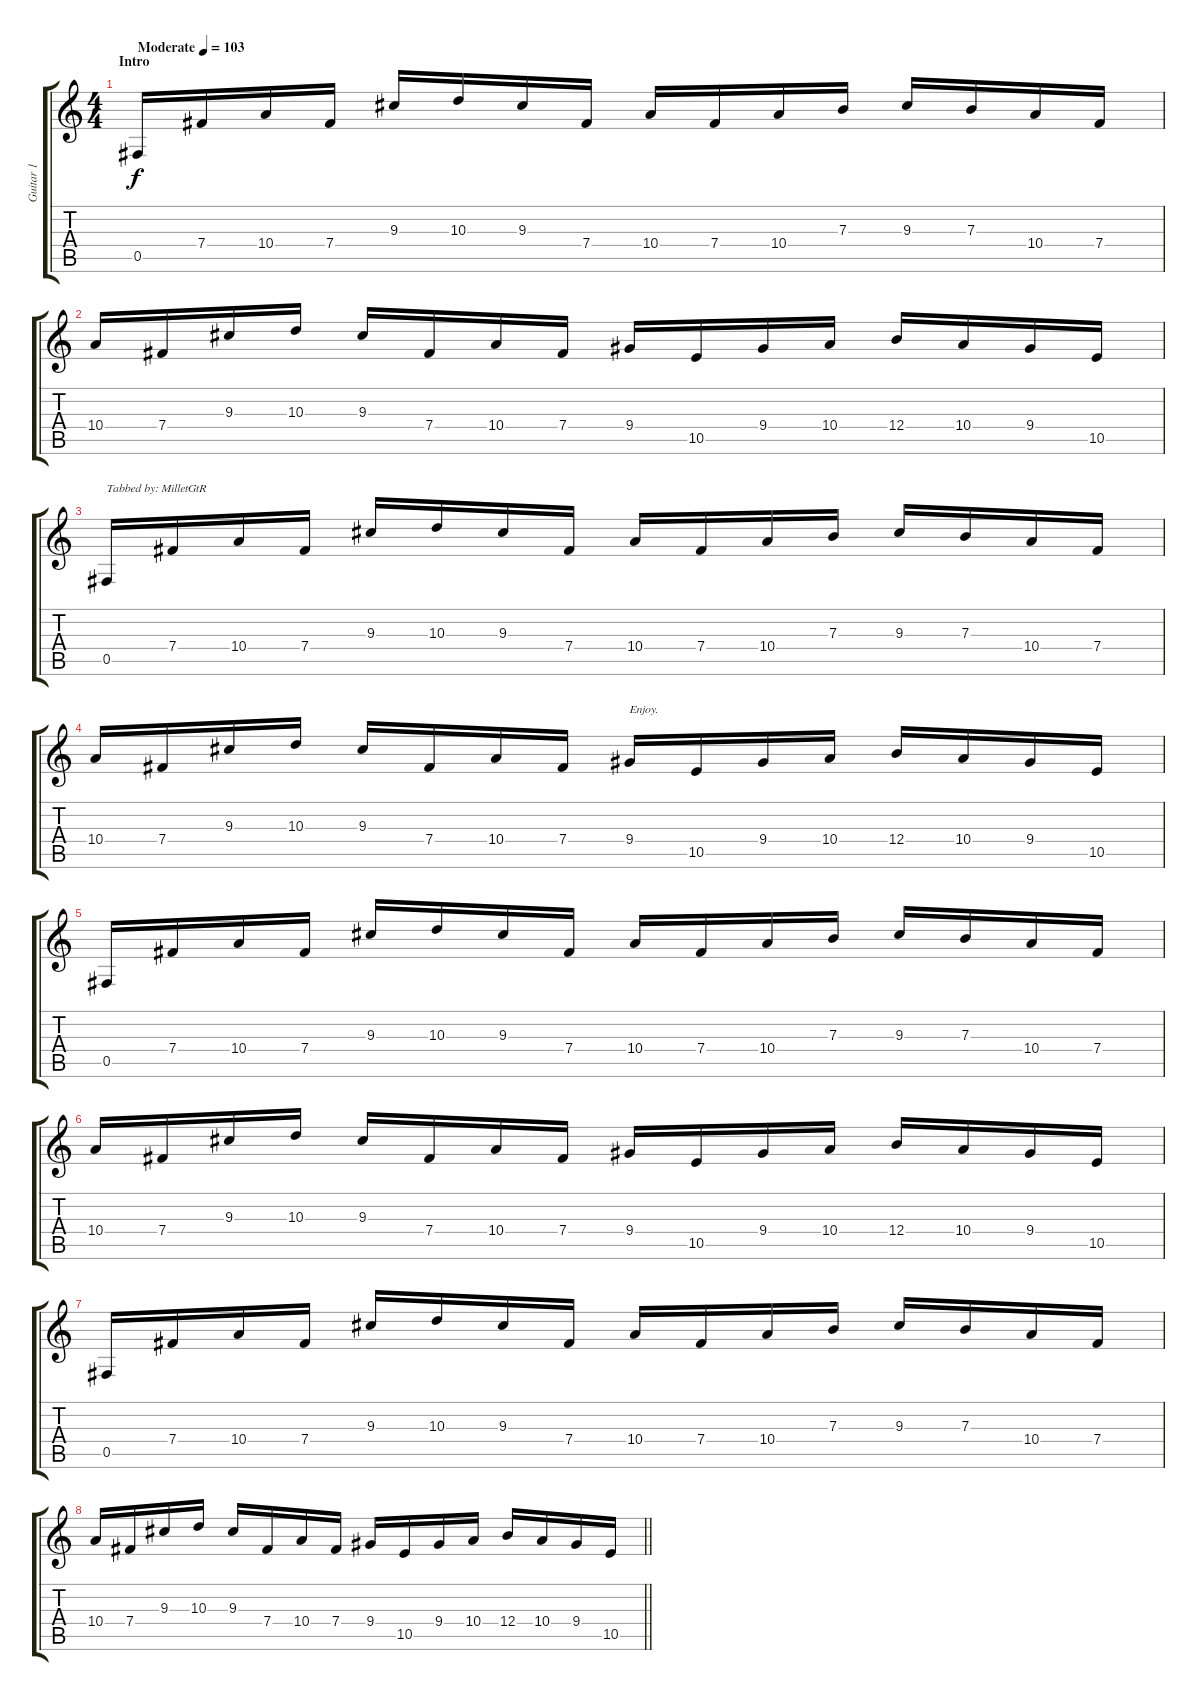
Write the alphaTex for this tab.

\track ("Guitar 1" "Guitar 1") {instrument distortionguitar}
\staff {score tabs}
\tuning (Db4 Ab3 E3 B2 Gb2 Db2) {hide}
\ts (4 4)
\section ("" "Intro")
\tempo (103 "Moderate")
\clef g2
\ks c
0.5.16{dy f instrument distortionguitar} 7.4.16 10.4.16 7.4.16 9.3.16 10.3.16 9.3.16 7.4.16 10.4.16 7.4.16 10.4.16 7.3.16 9.3.16 7.3.16 10.4.16 7.4.16 |
10.4.16 7.4.16 9.3.16 10.3.16 9.3.16 7.4.16 10.4.16 7.4.16 9.4.16 10.5.16 9.4.16 10.4.16 12.4.16 10.4.16 9.4.16 10.5.16 |
0.5.16{txt "Tabbed by: MilletGtR"} 7.4.16 10.4.16 7.4.16 9.3.16 10.3.16 9.3.16 7.4.16 10.4.16 7.4.16 10.4.16 7.3.16 9.3.16 7.3.16 10.4.16 7.4.16 |
10.4.16 7.4.16 9.3.16 10.3.16 9.3.16 7.4.16 10.4.16 7.4.16 9.4.16{txt "Enjoy."} 10.5.16 9.4.16 10.4.16 12.4.16 10.4.16 9.4.16 10.5.16 |
0.5.16 7.4.16 10.4.16 7.4.16 9.3.16 10.3.16 9.3.16 7.4.16 10.4.16 7.4.16 10.4.16 7.3.16 9.3.16 7.3.16 10.4.16 7.4.16 |
10.4.16 7.4.16 9.3.16 10.3.16 9.3.16 7.4.16 10.4.16 7.4.16 9.4.16 10.5.16 9.4.16 10.4.16 12.4.16 10.4.16 9.4.16 10.5.16 |
0.5.16 7.4.16 10.4.16 7.4.16 9.3.16 10.3.16 9.3.16 7.4.16 10.4.16 7.4.16 10.4.16 7.3.16 9.3.16 7.3.16 10.4.16 7.4.16 |
\barLineRight lightlight
10.4.16 7.4.16 9.3.16 10.3.16 9.3.16 7.4.16 10.4.16 7.4.16 9.4.16 10.5.16 9.4.16 10.4.16 12.4.16 10.4.16 9.4.16 10.5.16
